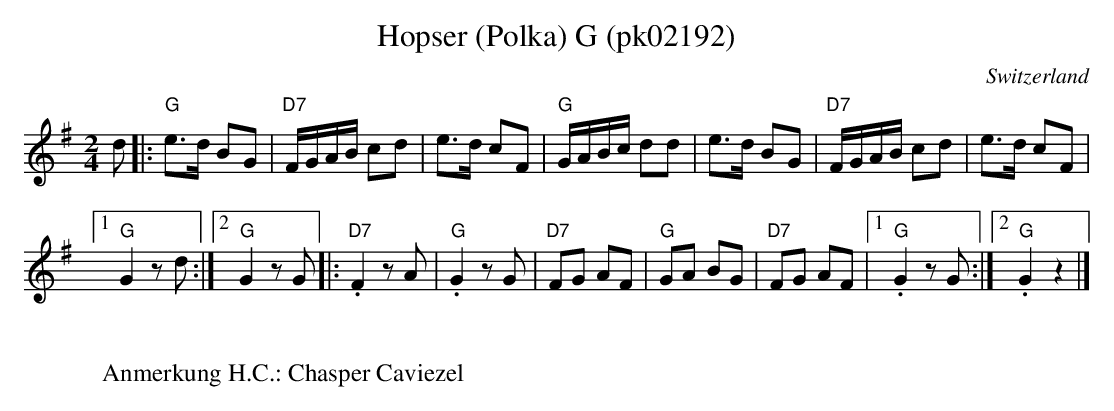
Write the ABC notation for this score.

X:1
T:Hopser (Polka) G (pk02192)
O:Switzerland
M:2/4
L:1/16
K:G major
d2 |: "G"e3d B2G2 | "D7"FGAB c2d2 | e3d c2F2 | "G"GABc d2d2 | e3d B2G2 | "D7"FGAB c2d2 | e3d c2F2 |1
"G"G4z2d2 :|2 "G"G4z2G2 |: "D7".F4z2A2 | "G".G4z2G2 | "D7"F2G2 A2F2 | "G"G2A2 B2G2 | "D7"F2G2 A2F2 |1 "G".G4z2G2 :|2 "G".G4z4 |]
W:
W:Anmerkung H.C.: Chasper Caviezel
